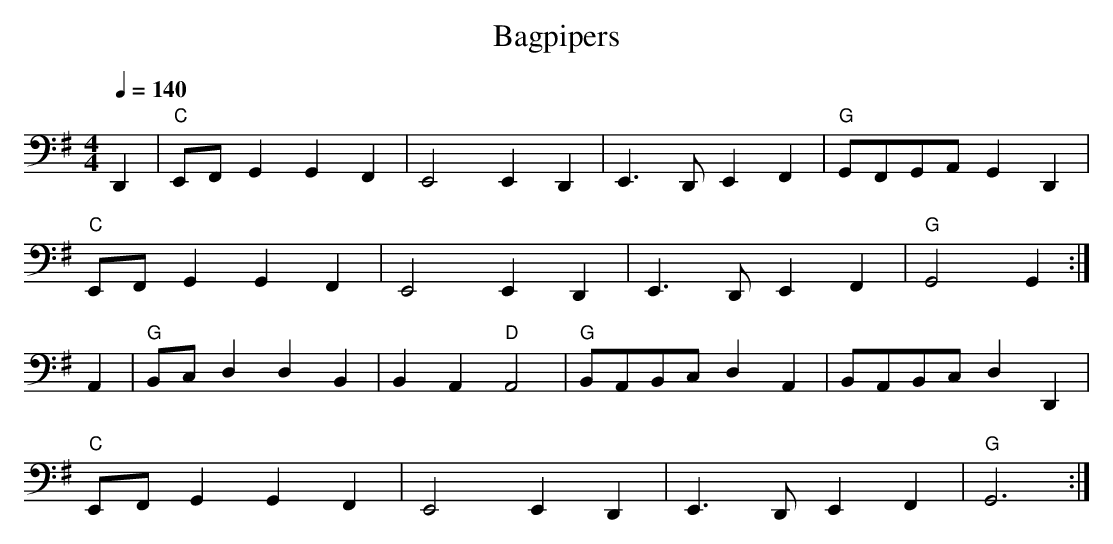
X:1
T: Bagpipers
Q: 1/4=140
M: 4/4
L: 1/4
K: G clef=bass middle=d
D | "C" E/F/ G G F | E2 E D | E>D E F | "G" G/F/G/A/ G D |
    "C" E/F/ G G F | E2 E D | E>D E F | "G" G2 G :|
A | "G" B/c/ d d B | B A "D" A2 | "G" B/A/B/c/ d A | B/A/B/c/ d D |
    "C" E/F/ G G F | E2 E D | E>D E F | "G" G3 :|
